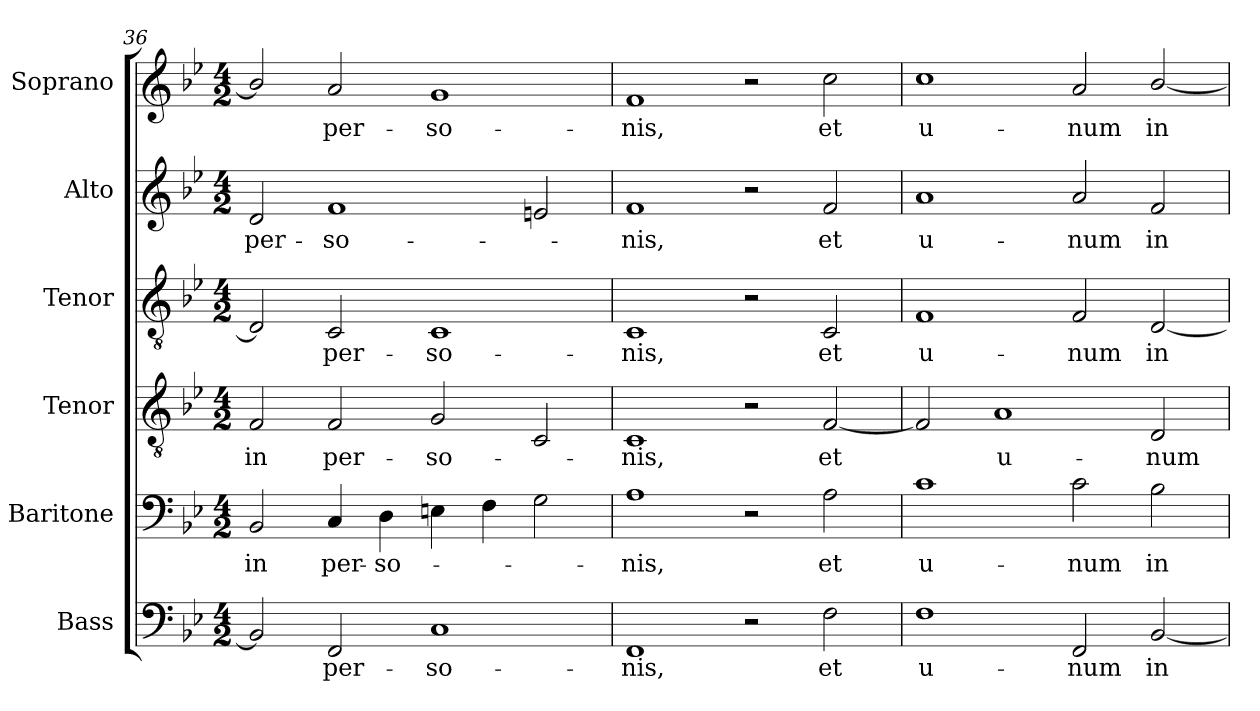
**kern	**text	**kern	**text	**kern	**text	**kern	**text	**kern	**text	**kern	**text
*part6	*part6	*part5	*part5	*part4	*part4	*part3	*part3	*part2	*part2	*part1	*part1
*staff6	*staff6	*staff5	*staff5	*staff4	*staff4	*staff3	*staff3	*staff2	*staff2	*staff1	*staff1
*I"Bass	*	*I"Baritone	*	*I"Tenor	*	*I"Tenor	*	*I"Alto	*	*I"Soprano	*
*I'B.	*	*I'Bar.	*	*I'T2.	*	*I'T1.	*	*I'A.	*	*I'S.	*
*clefF4	*	*clefF4	*	*clefGv2	*	*clefGv2	*	*clefG2	*	*clefG2	*
*	*	*	*	*ITrd7c12	*	*	*	*	*	*	*
*k[b-e-]	*	*k[b-e-]	*	*k[b-e-]	*	*k[b-e-]	*	*k[b-e-]	*	*k[b-e-]	*
*B-:	*	*B-:	*	*B-:	*	*B-:	*	*B-:	*	*B-:	*
*M4/2	*	*M4/2	*	*M4/2	*	*M4/2	*	*M4/2	*	*M4/2	*
=36	=36	=36	=36	=36	=36	=36	=36	=36	=36	=36	=36
!	!	!	!LO:LY:b:color=#000000	!	!	!	!	!	!	!	!
!	!	!	!	!	!LO:LY:b:color=#000000	!	!	!	!	!	!
!	!	!	!	!	!	!	!	!	!LO:LY:b:color=#000000	!	!
2BB-i/]	.	2BB-i/	in	2FFi/	in	2Di/]	.	2di/	per-	2b-i/]	.
!	!LO:LY:b:color=#000000	!	!	!	!	!	!	!	!	!	!
!	!	!	!LO:LY:b:color=#000000	!	!	!	!	!	!	!	!
!	!	!	!	!	!LO:LY:b:color=#000000	!	!	!	!	!	!
!	!	!	!	!	!	!	!LO:LY:b:color=#000000	!	!	!	!
!	!	!	!	!	!	!	!	!	!LO:LY:b:color=#000000	!	!
!	!	!	!	!	!	!	!	!	!	!	!LO:LY:b:color=#000000
2FFi/	per-	4Ci/	per-	2FFi/	per-	2Ci/	per-	1fi	-so-	2ai/	per-
!	!	!	!LO:LY:b:color=#000000	!	!	!	!	!	!	!	!
.	.	4Di\	-so-	.	.	.	.	.	.	.	.
!	!LO:LY:b:color=#000000	!	!	!	!	!	!	!	!	!	!
!	!	!	!	!	!LO:LY:b:color=#000000	!	!	!	!	!	!
!	!	!	!	!	!	!	!LO:LY:b:color=#000000	!	!	!	!
!	!	!	!	!	!	!	!	!	!	!	!LO:LY:b:color=#000000
1Ci	-so-	4Eni\	.	2GGi/	-so-	1Ci	-so-	.	.	1gi	-so-
.	.	4Fi\	.	.	.	.	.	.	.	.	.
.	.	2Gi\	.	2CCi/	.	.	.	2eni/	.	.	.
=37	=37	=37	=37	=37	=37	=37	=37	=37	=37	=37	=37
!	!LO:LY:b:color=#000000	!	!	!	!	!	!	!	!	!	!
!	!	!	!LO:LY:b:color=#000000	!	!	!	!	!	!	!	!
!	!	!	!	!	!LO:LY:b:color=#000000	!	!	!	!	!	!
!	!	!	!	!	!	!	!LO:LY:b:color=#000000	!	!	!	!
!	!	!	!	!	!	!	!	!	!LO:LY:b:color=#000000	!	!
!	!	!	!	!	!	!	!	!	!	!	!LO:LY:b:color=#000000
1FFi	-nis,	1Ai	-nis,	1CCi	-nis,	1Ci	-nis,	1fi	-nis,	1fi	-nis,
2r	.	2r	.	2r	.	2r	.	2r	.	2r	.
!	!LO:LY:b:color=#000000	!	!	!	!	!	!	!	!	!	!
!	!	!	!LO:LY:b:color=#000000	!	!	!	!	!	!	!	!
!	!	!	!	!	!LO:LY:b:color=#000000	!	!	!	!	!	!
!	!	!	!	!	!	!	!LO:LY:b:color=#000000	!	!	!	!
!	!	!	!	!	!	!	!	!	!LO:LY:b:color=#000000	!	!
!	!	!	!	!	!	!	!	!	!	!	!LO:LY:b:color=#000000
2Fi\	et	2Ai\	et	[2FFi/	et	2Ci/	et	2fi/	et	2cci\	et
!!LO:PB:g=z
=38	=38	=38	=38	=38	=38	=38	=38	=38	=38	=38	=38
!	!LO:LY:b:color=#000000	!	!	!	!	!	!	!	!	!	!
!	!	!	!LO:LY:b:color=#000000	!	!	!	!	!	!	!	!
!	!	!	!	!	!	!	!LO:LY:b:color=#000000	!	!	!	!
!	!	!	!	!	!	!	!	!	!LO:LY:b:color=#000000	!	!
!	!	!	!	!	!	!	!	!	!	!	!LO:LY:b:color=#000000
1Fi	u-	1ci	u-	2FFi/]	.	1Fi	u-	1ai	u-	1cci	u-
!	!	!	!	!	!LO:LY:b:color=#000000	!	!	!	!	!	!
.	.	.	.	1AAi	u-	.	.	.	.	.	.
!	!LO:LY:b:color=#000000	!	!	!	!	!	!	!	!	!	!
!	!	!	!LO:LY:b:color=#000000	!	!	!	!	!	!	!	!
!	!	!	!	!	!	!	!LO:LY:b:color=#000000	!	!	!	!
!	!	!	!	!	!	!	!	!	!LO:LY:b:color=#000000	!	!
!	!	!	!	!	!	!	!	!	!	!	!LO:LY:b:color=#000000
2FFi/	-num	2ci\	-num	.	.	2Fi/	-num	2ai/	-num	2ai/	-num
!	!LO:LY:b:color=#000000	!	!	!	!	!	!	!	!	!	!
!	!	!	!LO:LY:b:color=#000000	!	!	!	!	!	!	!	!
!	!	!	!	!	!LO:LY:b:color=#000000	!	!	!	!	!	!
!	!	!	!	!	!	!	!LO:LY:b:color=#000000	!	!	!	!
!	!	!	!	!	!	!	!	!	!LO:LY:b:color=#000000	!	!
!	!	!	!	!	!	!	!	!	!	!	!LO:LY:b:color=#000000
[2BB-i/	in	2B-i\	in	2DDi/	-num	[2Di/	in	2fi/	in	[2b-i/	in
=	=	=	=	=	=	=	=	=	=	=	=
*-	*-	*-	*-	*-	*-	*-	*-	*-	*-	*-	*-
